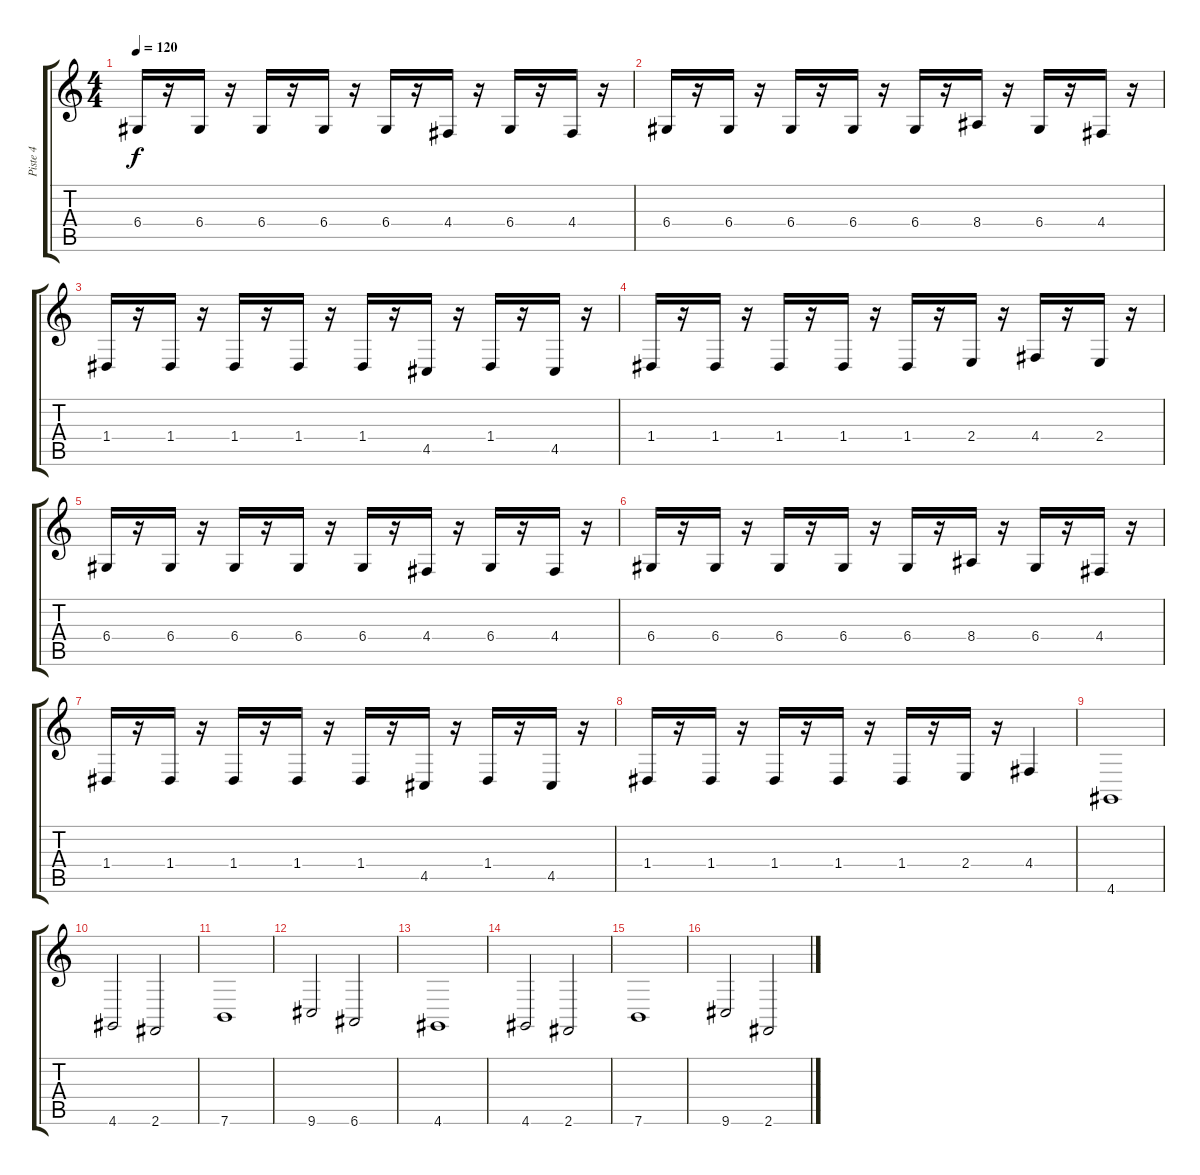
\track ("Piste 4" "Piste 4") {instrument drawbarorgan}
\staff {score tabs}
\tuning (E4 B3 G3 D3 A2 E2) {hide}
\ts (4 4)
\tempo 120
\clef g2
\ks c
6.4.16{dy f} r.16 6.4.16 r.16 6.4.16 r.16 6.4.16 r.16 6.4.16 r.16 4.4.16 r.16 6.4.16 r.16 4.4.16 r.16 |
6.4.16 r.16 6.4.16 r.16 6.4.16 r.16 6.4.16 r.16 6.4.16 r.16 8.4.16 r.16 6.4.16 r.16 4.4.16 r.16 |
1.4.16 r.16 1.4.16 r.16 1.4.16 r.16 1.4.16 r.16 1.4.16 r.16 4.5.16 r.16 1.4.16 r.16 4.5.16 r.16 |
1.4.16 r.16 1.4.16 r.16 1.4.16 r.16 1.4.16 r.16 1.4.16 r.16 2.4.16 r.16 4.4.16 r.16 2.4.16 r.16 |
6.4.16 r.16 6.4.16 r.16 6.4.16 r.16 6.4.16 r.16 6.4.16 r.16 4.4.16 r.16 6.4.16 r.16 4.4.16 r.16 |
6.4.16 r.16 6.4.16 r.16 6.4.16 r.16 6.4.16 r.16 6.4.16 r.16 8.4.16 r.16 6.4.16 r.16 4.4.16 r.16 |
1.4.16 r.16 1.4.16 r.16 1.4.16 r.16 1.4.16 r.16 1.4.16 r.16 4.5.16 r.16 1.4.16 r.16 4.5.16 r.16 |
1.4.16 r.16 1.4.16 r.16 1.4.16 r.16 1.4.16 r.16 1.4.16 r.16 2.4.16 r.16 4.4.4 |
4.6.1 |
4.6.2 2.6.2 |
7.6.1 |
9.6.2 6.6.2 |
4.6.1 |
4.6.2 2.6.2 |
7.6.1 |
9.6.2 2.6.2
